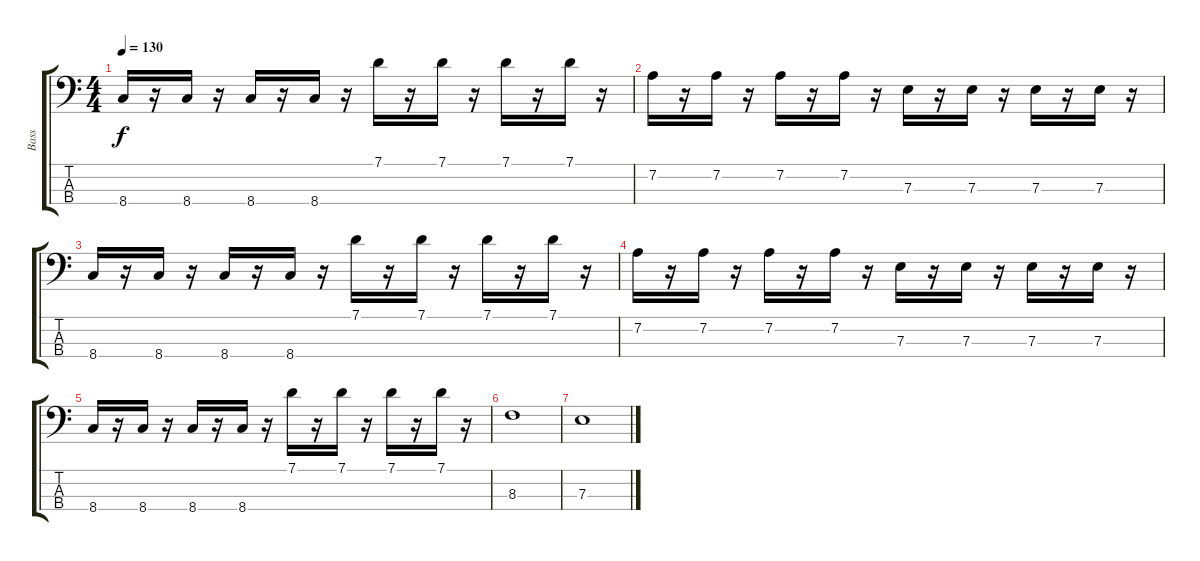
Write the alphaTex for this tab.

\track ("Bass" "Bass") {instrument electricbasspick}
\staff {score tabs}
\tuning (G2 D2 A1 E1) {hide}
\ts (4 4)
\tempo 130
\clef f4
\ks c
8.4.16{dy f} r.16 8.4.16 r.16 8.4.16 r.16 8.4.16 r.16 7.1.16 r.16 7.1.16 r.16 7.1.16 r.16 7.1.16 r.16 |
7.2.16 r.16 7.2.16 r.16 7.2.16 r.16 7.2.16 r.16 7.3.16 r.16 7.3.16 r.16 7.3.16 r.16 7.3.16 r.16 |
8.4.16 r.16 8.4.16 r.16 8.4.16 r.16 8.4.16 r.16 7.1.16 r.16 7.1.16 r.16 7.1.16 r.16 7.1.16 r.16 |
7.2.16 r.16 7.2.16 r.16 7.2.16 r.16 7.2.16 r.16 7.3.16 r.16 7.3.16 r.16 7.3.16 r.16 7.3.16 r.16 |
8.4.16 r.16 8.4.16 r.16 8.4.16 r.16 8.4.16 r.16 7.1.16 r.16 7.1.16 r.16 7.1.16 r.16 7.1.16 r.16 |
8.3.1 |
7.3.1
